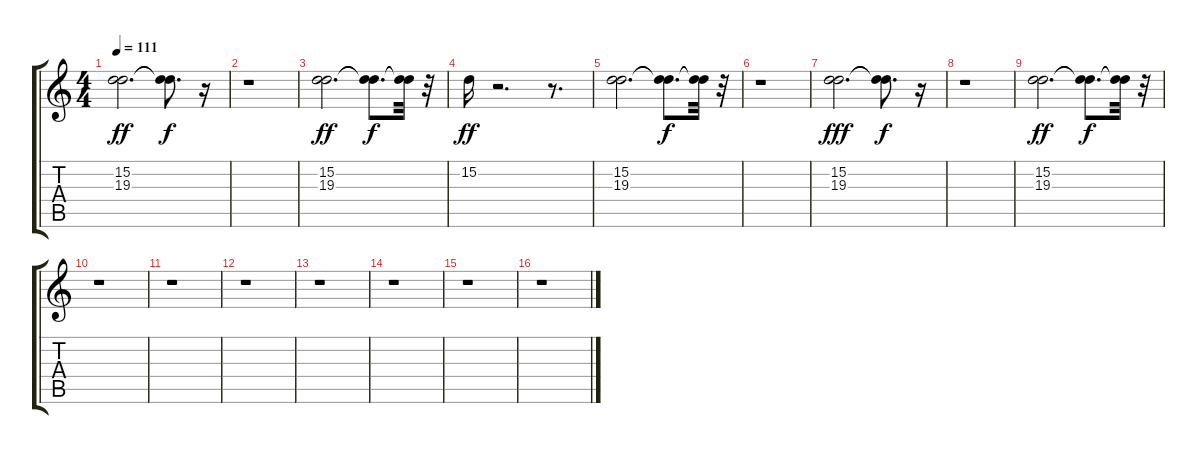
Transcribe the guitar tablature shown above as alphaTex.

\track "" {instrument synthstrings1}
\staff {score tabs}
\tuning (E4 B3 G3 D3 A2 E2) {hide}
\ts (4 4)
\tempo 111
\clef g2
\ks c
(15.2 19.3).2{d dy ff} (15.2{t} 19.3{t}).8{d dy f} r.16 |
r.1 |
(15.2 19.3).2{d dy ff} (15.2{t} 19.3{t}).8{d dy f} (15.2{t} 19.3{t}).32 r.32 |
15.2.16{dy ff} r.2{d} r.8{d} |
(15.2 19.3).2{d} (15.2{t} 19.3{t}).8{d dy f} (15.2{t} 19.3{t}).32 r.32 |
r.1 |
(15.2 19.3).2{d dy fff} (15.2{t} 19.3{t}).8{d dy f} r.16 |
r.1 |
(15.2 19.3).2{d dy ff} (15.2{t} 19.3{t}).8{d dy f} (15.2{t} 19.3{t}).32 r.32 |
r.1 |
r.1 |
r.1 |
r.1 |
r.1 |
r.1 |
r.1
